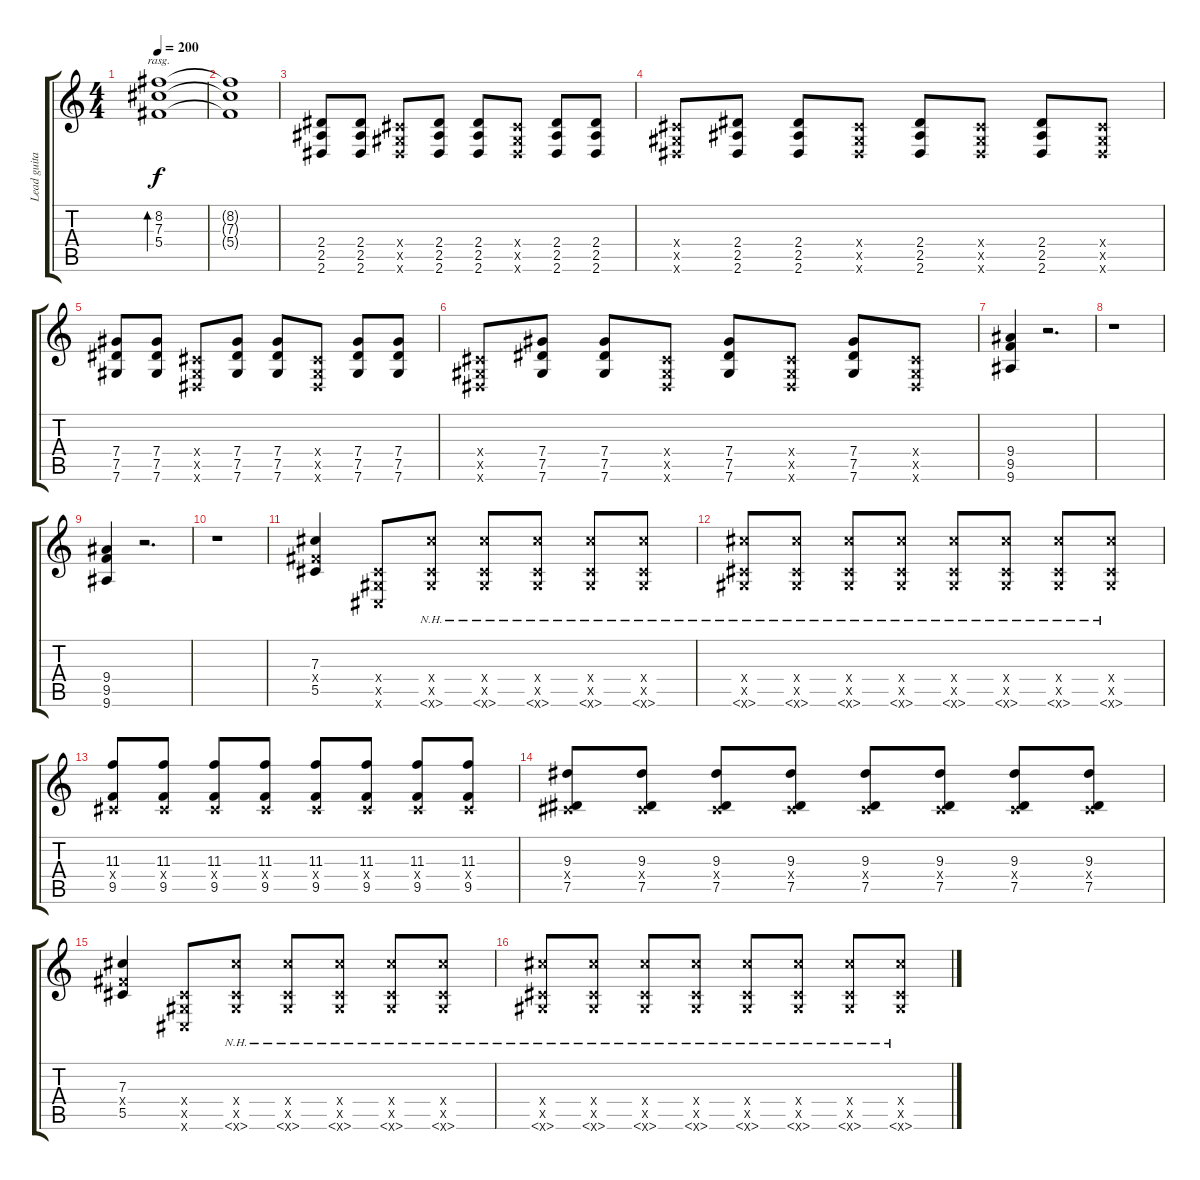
\track ("Lead guitar" "Lead guita") {instrument overdrivenguitar}
\staff {score tabs}
\tuning (Eb4 Bb3 Gb3 Db3 Ab2 Db2) {hide}
\ts (4 4)
\tempo 200
\clef g2
\ks c
(8.2 7.3 5.4).1{bd 480 rasg ii dy f} |
(8.2{t} 7.3{t} 5.4{t}).1 |
(2.4 2.5 2.6).8 (2.4 2.5 2.6).8 (0.4{x} 0.5{x} 2.6{x}).8 (2.4 2.5 2.6).8 (2.4 2.5 2.6).8 (0.4{x} 0.5{x} 2.6{x}).8 (2.4 2.5 2.6).8 (2.4 2.5 2.6).8 |
(0.4{x} 0.5{x} 2.6{x}).8 (2.4 2.5 2.6).8 (2.4 2.5 2.6).8 (0.4{x} 0.5{x} 2.6{x}).8 (2.4 2.5 2.6).8 (0.4{x} 0.5{x} 2.6{x}).8 (2.4 2.5 2.6).8 (0.4{x} 0.5{x} 2.6{x}).8 |
(7.4 7.5 7.6).8 (7.4 7.5 7.6).8 (0.4{x} 0.5{x} 2.6{x}).8 (7.4 7.5 7.6).8 (7.4 7.5 7.6).8 (0.4{x} 0.5{x} 2.6{x}).8 (7.4 7.5 7.6).8 (7.4 7.5 7.6).8 |
(0.4{x} 0.5{x} 2.6{x}).8 (7.4 7.5 7.6).8 (7.4 7.5 7.6).8 (0.4{x} 0.5{x} 2.6{x}).8 (7.4 7.5 7.6).8 (0.4{x} 0.5{x} 2.6{x}).8 (7.4 7.5 7.6).8 (0.4{x} 0.5{x} 2.6{x}).8 |
(9.4 9.5 9.6).4 r.2{d} |
r.1 |
(9.4 9.5 9.6).4 r.2{d} |
r.1 |
(7.3 5.4{x} 5.5).4 (0.4{x} 0.5{x} 0.6{x}).8 (0.4{x} 0.5{x} 5.6{nh x}).8 (0.4{x} 0.5{x} 5.6{nh x}).8 (0.4{x} 0.5{x} 5.6{nh x}).8 (0.4{x} 0.5{x} 5.6{nh x}).8 (0.4{x} 0.5{x} 5.6{nh x}).8 |
(0.4{x} 0.5{x} 5.6{nh x}).8 (0.4{x} 0.5{x} 5.6{nh x}).8 (0.4{x} 0.5{x} 5.6{nh x}).8 (0.4{x} 0.5{x} 5.6{nh x}).8 (0.4{x} 0.5{x} 5.6{nh x}).8 (0.4{x} 0.5{x} 5.6{nh x}).8 (0.4{x} 0.5{x} 5.6{nh x}).8 (0.4{x} 0.5{x} 5.6{nh x}).8 |
(11.3 0.4{x} 9.5).8 (11.3 0.4{x} 9.5).8 (11.3 0.4{x} 9.5).8 (11.3 0.4{x} 9.5).8 (11.3 0.4{x} 9.5).8 (11.3 0.4{x} 9.5).8 (11.3 0.4{x} 9.5).8 (11.3 0.4{x} 9.5).8 |
(9.3 0.4{x} 7.5).8 (9.3 0.4{x} 7.5).8 (9.3 0.4{x} 7.5).8 (9.3 0.4{x} 7.5).8 (9.3 0.4{x} 7.5).8 (9.3 0.4{x} 7.5).8 (9.3 0.4{x} 7.5).8 (9.3 0.4{x} 7.5).8 |
(7.3 5.4{x} 5.5).4 (0.4{x} 0.5{x} 0.6{x}).8 (0.4{x} 0.5{x} 5.6{nh x}).8 (0.4{x} 0.5{x} 5.6{nh x}).8 (0.4{x} 0.5{x} 5.6{nh x}).8 (0.4{x} 0.5{x} 5.6{nh x}).8 (0.4{x} 0.5{x} 5.6{nh x}).8 |
(0.4{x} 0.5{x} 5.6{nh x}).8 (0.4{x} 0.5{x} 5.6{nh x}).8 (0.4{x} 0.5{x} 5.6{nh x}).8 (0.4{x} 0.5{x} 5.6{nh x}).8 (0.4{x} 0.5{x} 5.6{nh x}).8 (0.4{x} 0.5{x} 5.6{nh x}).8 (0.4{x} 0.5{x} 5.6{nh x}).8 (0.4{x} 0.5{x} 5.6{nh x}).8
